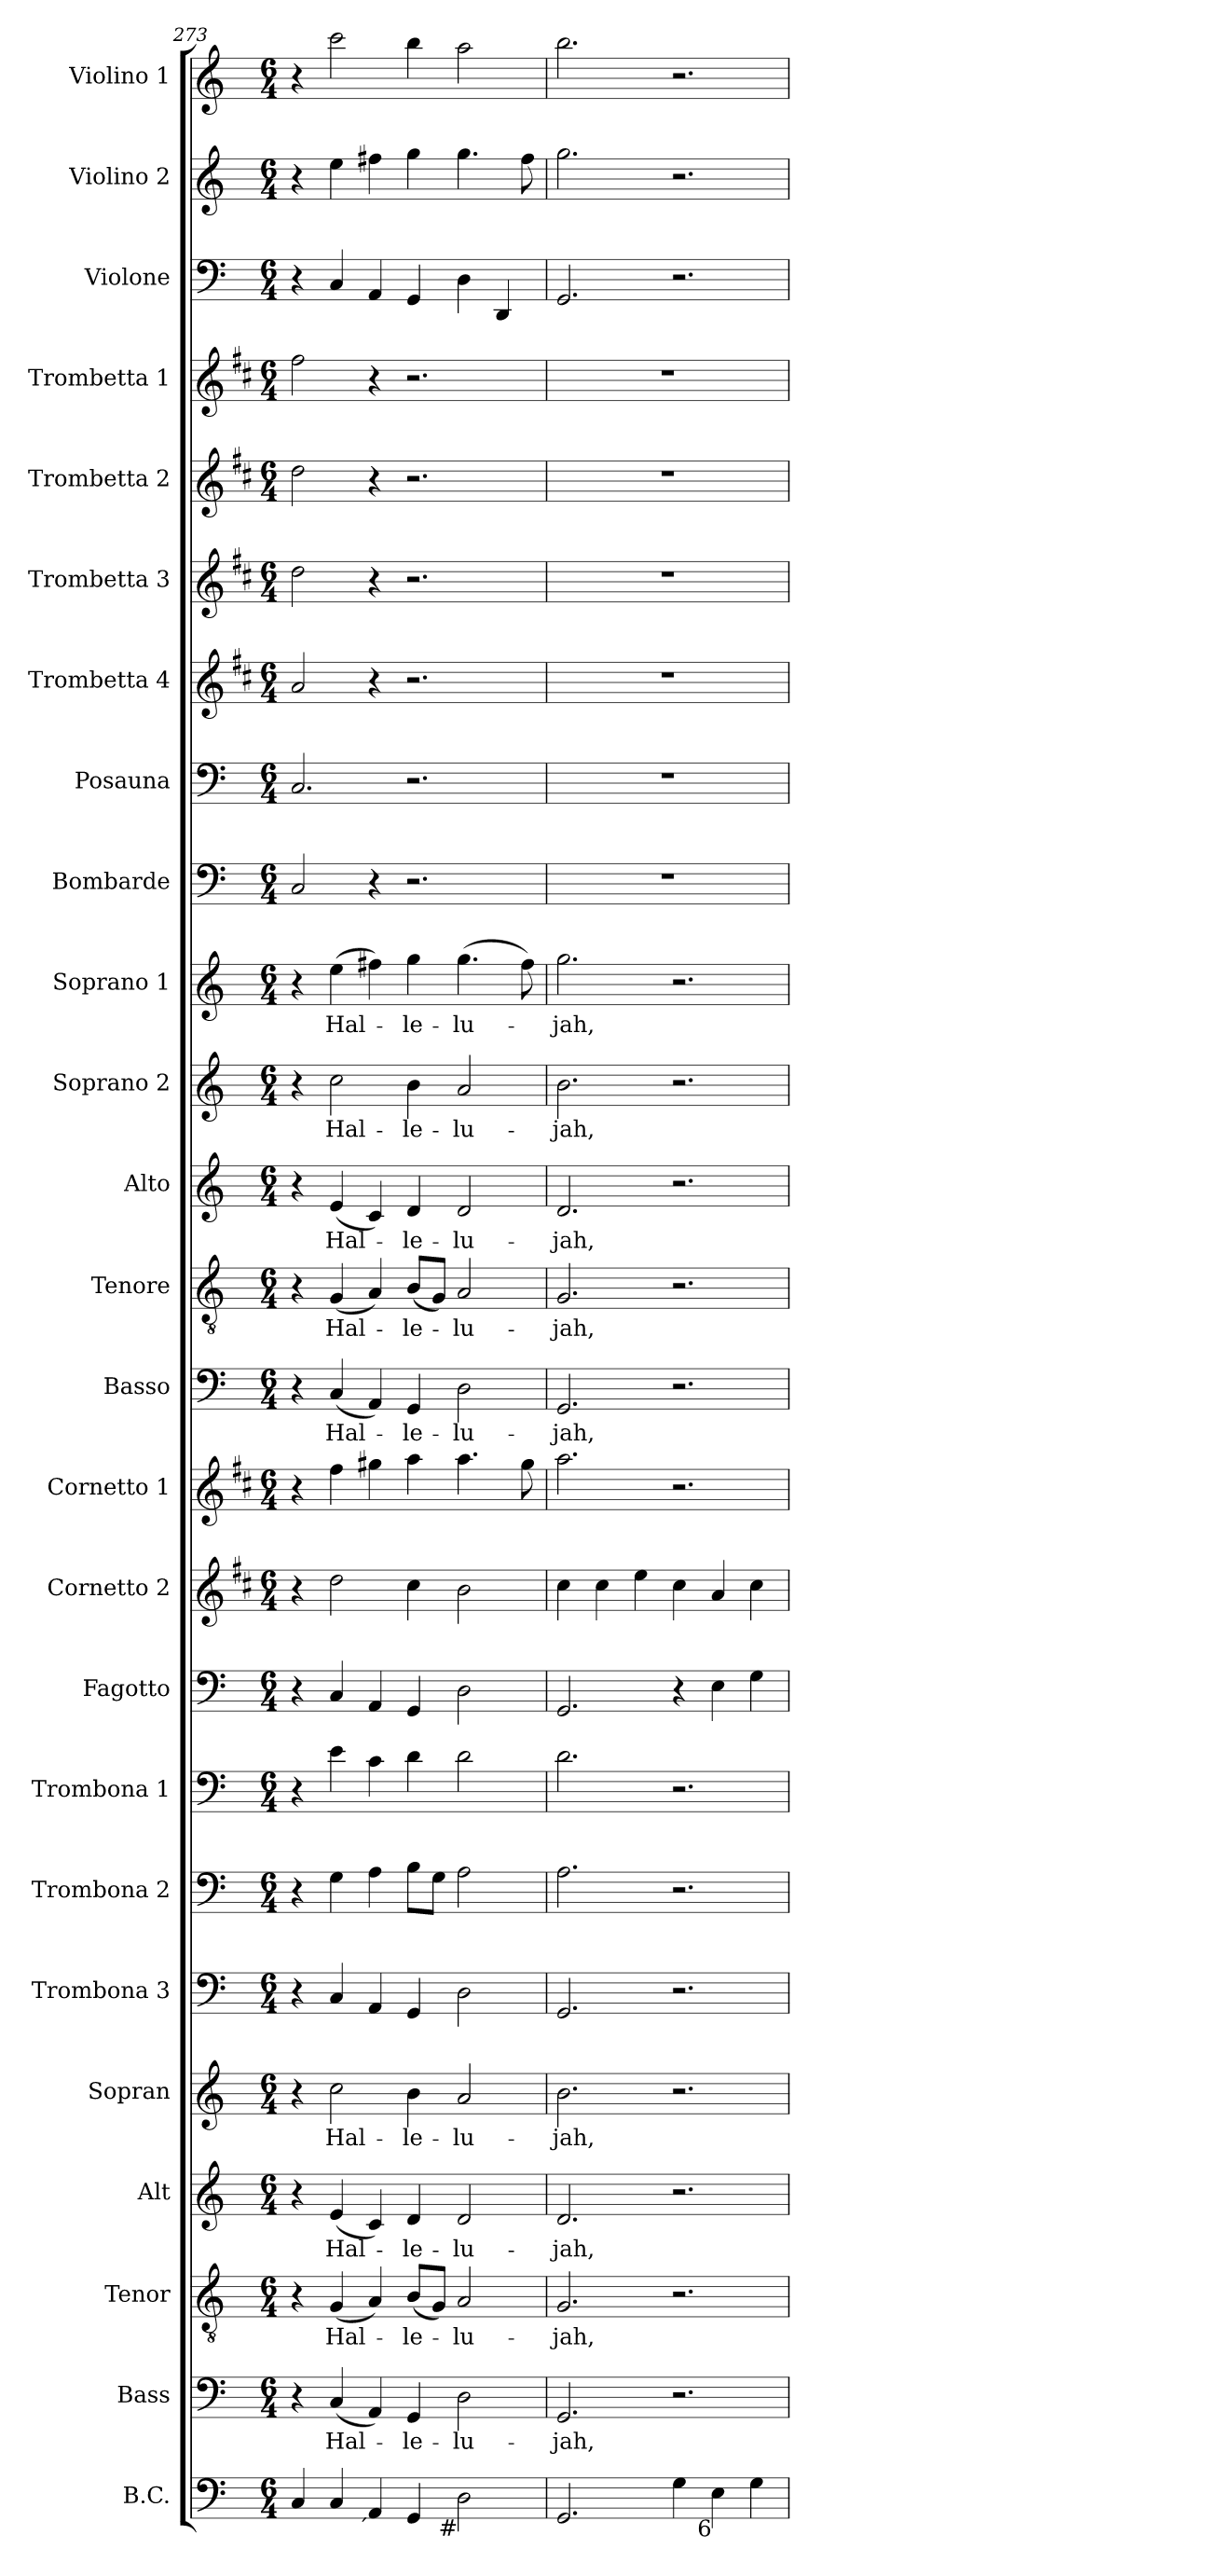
**kern	**kern	**text	**kern	**text	**kern	**text	**kern	**text	**kern	**kern	**kern	**kern	**kern	**kern	**kern	**text	**kern	**text	**kern	**text	**kern	**text	**kern	**text	**kern	**kern	**kern	**kern	**kern	**kern	**kern	**kern	**kern
*part25	*part24	*part24	*part23	*part23	*part22	*part22	*part21	*part21	*part20	*part19	*part18	*part17	*part16	*part15	*part14	*part14	*part13	*part13	*part12	*part12	*part11	*part11	*part10	*part10	*part9	*part8	*part7	*part6	*part5	*part4	*part3	*part2	*part1
*staff25	*staff24	*staff24	*staff23	*staff23	*staff22	*staff22	*staff21	*staff21	*staff20	*staff19	*staff18	*staff17	*staff16	*staff15	*staff14	*staff14	*staff13	*staff13	*staff12	*staff12	*staff11	*staff11	*staff10	*staff10	*staff9	*staff8	*staff7	*staff6	*staff5	*staff4	*staff3	*staff2	*staff1
*I"B.C.	*I"Bass	*	*I"Tenor	*	*I"Alt	*	*I"Sopran	*	*I"Trombona 3	*I"Trombona 2	*I"Trombona 1	*I"Fagotto	*I"Cornetto 2	*I"Cornetto 1	*I"Basso	*	*I"Tenore	*	*I"Alto	*	*I"Soprano 2	*	*I"Soprano 1	*	*I"Bombarde	*I"Posauna	*I"Trombetta 4	*I"Trombetta 3	*I"Trombetta 2	*I"Trombetta 1	*I"Violone	*I"Violino 2	*I"Violino 1
*I'B.C.	*I'B.	*	*I'T.	*	*I'A.	*	*I'S.	*	*I'Tbn. 2	*I'Tbn. 2	*I'Tbn. 1	*I'Fag.	*I'Cor. 2	*I'Cor. 1	*I'B.	*	*I'T.	*	*I'A.	*	*I'S.	*	*I'S.	*	*	*	*	*	*	*	*	*I'Vl. 2	*I'Vl. 1
*clefF4	*clefF4	*	*clefGv2	*	*clefG2	*	*clefG2	*	*clefF4	*clefF4	*clefF4	*clefF4	*clefG2	*clefG2	*clefF4	*	*clefGv2	*	*clefG2	*	*clefG2	*	*clefG2	*	*clefF4	*clefF4	*clefG2	*clefG2	*clefG2	*clefG2	*clefF4	*clefG2	*clefG2
*	*	*	*ITrd7c12	*	*	*	*	*	*	*	*	*	*ITrd1c2	*ITrd1c2	*	*	*ITrd7c12	*	*	*	*	*	*	*	*	*	*ITrd1c2	*ITrd1c2	*ITrd1c2	*ITrd1c2	*	*	*
*k[]	*k[]	*	*k[]	*	*k[]	*	*k[]	*	*k[]	*k[]	*k[]	*k[]	*k[]	*k[]	*k[]	*	*k[]	*	*k[]	*	*k[]	*	*k[]	*	*k[]	*k[]	*k[]	*k[]	*k[]	*k[]	*k[]	*k[]	*k[]
*C:	*C:	*	*C:	*	*C:	*	*C:	*	*C:	*C:	*C:	*C:	*C:	*C:	*C:	*	*C:	*	*C:	*	*C:	*	*C:	*	*C:	*C:	*C:	*C:	*C:	*C:	*C:	*C:	*C:
*M6/4	*M6/4	*	*M6/4	*	*M6/4	*	*M6/4	*	*M6/4	*M6/4	*M6/4	*M6/4	*M6/4	*M6/4	*M6/4	*	*M6/4	*	*M6/4	*	*M6/4	*	*M6/4	*	*M6/4	*M6/4	*M6/4	*M6/4	*M6/4	*M6/4	*M6/4	*M6/4	*M6/4
=273	=273	=273	=273	=273	=273	=273	=273	=273	=273	=273	=273	=273	=273	=273	=273	=273	=273	=273	=273	=273	=273	=273	=273	=273	=273	=273	=273	=273	=273	=273	=273	=273	=273
4Ci/	4r	.	4r	.	4r	.	4r	.	4r	4r	4r	4r	4r	4r	4r	.	4r	.	4r	.	4r	.	4r	.	2Ci/	2.Ci/	2gi/	2cci\	2cci\	2eei\	4r	4r	4r
!	!	!LO:LY:b:color=#000000	!	!	!	!	!	!	!	!	!	!	!	!	!	!	!	!	!	!	!	!	!	!	!	!	!	!	!	!	!	!	!
!	!	!	!	!LO:LY:b:color=#000000	!	!	!	!	!	!	!	!	!	!	!	!	!	!	!	!	!	!	!	!	!	!	!	!	!	!	!	!	!
!	!	!	!	!	!	!LO:LY:b:color=#000000	!	!	!	!	!	!	!	!	!	!	!	!	!	!	!	!	!	!	!	!	!	!	!	!	!	!	!
!	!	!	!	!	!	!	!	!LO:LY:b:color=#000000	!	!	!	!	!	!	!	!	!	!	!	!	!	!	!	!	!	!	!	!	!	!	!	!	!
!	!	!	!	!	!	!	!	!	!	!	!	!	!	!	!	!LO:LY:b:color=#000000	!	!	!	!	!	!	!	!	!	!	!	!	!	!	!	!	!
!	!	!	!	!	!	!	!	!	!	!	!	!	!	!	!	!	!	!LO:LY:b:color=#000000	!	!	!	!	!	!	!	!	!	!	!	!	!	!	!
!	!	!	!	!	!	!	!	!	!	!	!	!	!	!	!	!	!	!	!	!LO:LY:b:color=#000000	!	!	!	!	!	!	!	!	!	!	!	!	!
!	!	!	!	!	!	!	!	!	!	!	!	!	!	!	!	!	!	!	!	!	!	!LO:LY:b:color=#000000	!	!	!	!	!	!	!	!	!	!	!
!	!	!	!	!	!	!	!	!	!	!	!	!	!	!	!	!	!	!	!	!	!	!	!	!LO:LY:b:color=#000000	!	!	!	!	!	!	!	!	!
4Ci/	(4Ci/	Hal-	(4GGi/	Hal-	(4ei/	Hal-	2cci\	Hal-	4Ci/	4Gi\	4ei\	4Ci/	2cci\	4eei\	(4Ci/	Hal-	(4GGi/	Hal-	(4ei/	Hal-	2cci\	Hal-	(4eei\	Hal-	.	.	.	.	.	.	4Ci/	4eei\	2ccci\
!LO:TX:b:rj:t=´	!	!	!	!	!	!	!	!	!	!	!	!	!	!	!	!	!	!	!	!	!	!	!	!	!	!	!	!	!	!	!	!	!
4AAi/	4AAi/)	.	4AAi/)	.	4ci/)	.	.	.	4AAi/	4Ai\	4ci\	4AAi/	.	4ff#Xi\	4AAi/)	.	4AAi/)	.	4ci/)	.	.	.	4ff#Xi\)	.	4r	.	4r	4r	4r	4r	4AAi/	4ff#Xi\	.
!	!	!LO:LY:b:color=#000000	!	!	!	!	!	!	!	!	!	!	!	!	!	!	!	!	!	!	!	!	!	!	!	!	!	!	!	!	!	!	!
!	!	!	!	!LO:LY:b:color=#000000	!	!	!	!	!	!	!	!	!	!	!	!	!	!	!	!	!	!	!	!	!	!	!	!	!	!	!	!	!
!	!	!	!	!	!	!LO:LY:b:color=#000000	!	!	!	!	!	!	!	!	!	!	!	!	!	!	!	!	!	!	!	!	!	!	!	!	!	!	!
!	!	!	!	!	!	!	!	!LO:LY:b:color=#000000	!	!	!	!	!	!	!	!	!	!	!	!	!	!	!	!	!	!	!	!	!	!	!	!	!
!	!	!	!	!	!	!	!	!	!	!	!	!	!	!	!	!LO:LY:b:color=#000000	!	!	!	!	!	!	!	!	!	!	!	!	!	!	!	!	!
!	!	!	!	!	!	!	!	!	!	!	!	!	!	!	!	!	!	!LO:LY:b:color=#000000	!	!	!	!	!	!	!	!	!	!	!	!	!	!	!
!	!	!	!	!	!	!	!	!	!	!	!	!	!	!	!	!	!	!	!	!LO:LY:b:color=#000000	!	!	!	!	!	!	!	!	!	!	!	!	!
!	!	!	!	!	!	!	!	!	!	!	!	!	!	!	!	!	!	!	!	!	!	!LO:LY:b:color=#000000	!	!	!	!	!	!	!	!	!	!	!
!	!	!	!	!	!	!	!	!	!	!	!	!	!	!	!	!	!	!	!	!	!	!	!	!LO:LY:b:color=#000000	!	!	!	!	!	!	!	!	!
4GGi/	4GGi/	-le-	(8BBi/L	-le-	4di/	-le-	4bi\	-le-	4GGi/	8Bi\L	4di\	4GGi/	4bi\	4ggi\	4GGi/	-le-	(8BBi/L	-le-	4di/	-le-	4bi\	-le-	4ggi\	-le-	2.r	2.r	2.r	2.r	2.r	2.r	4GGi/	4ggi\	4bbi\
.	.	.	8GGi/J)	.	.	.	.	.	.	8Gi\J	.	.	.	.	.	.	8GGi/J)	.	.	.	.	.	.	.	.	.	.	.	.	.	.	.	.
!	!	!LO:LY:b:color=#000000	!	!	!	!	!	!	!	!	!	!	!	!	!	!	!	!	!	!	!	!	!	!	!	!	!	!	!	!	!	!	!
!	!	!	!	!LO:LY:b:color=#000000	!	!	!	!	!	!	!	!	!	!	!	!	!	!	!	!	!	!	!	!	!	!	!	!	!	!	!	!	!
!	!	!	!	!	!	!LO:LY:b:color=#000000	!	!	!	!	!	!	!	!	!	!	!	!	!	!	!	!	!	!	!	!	!	!	!	!	!	!	!
!	!	!	!	!	!	!	!	!LO:LY:b:color=#000000	!	!	!	!	!	!	!	!	!	!	!	!	!	!	!	!	!	!	!	!	!	!	!	!	!
!	!	!	!	!	!	!	!	!	!	!	!	!	!	!	!	!LO:LY:b:color=#000000	!	!	!	!	!	!	!	!	!	!	!	!	!	!	!	!	!
!	!	!	!	!	!	!	!	!	!	!	!	!	!	!	!	!	!	!LO:LY:b:color=#000000	!	!	!	!	!	!	!	!	!	!	!	!	!	!	!
!	!	!	!	!	!	!	!	!	!	!	!	!	!	!	!	!	!	!	!	!LO:LY:b:color=#000000	!	!	!	!	!	!	!	!	!	!	!	!	!
!	!	!	!	!	!	!	!	!	!	!	!	!	!	!	!	!	!	!	!	!	!	!LO:LY:b:color=#000000	!	!	!	!	!	!	!	!	!	!	!
!LO:TX:b:rj:t=#	!	!	!	!	!	!	!	!	!	!	!	!	!	!	!	!	!	!	!	!	!	!	!	!	!	!	!	!	!	!	!	!	!
!	!	!	!	!	!	!	!	!	!	!	!	!	!	!	!	!	!	!	!	!	!	!	!	!LO:LY:b:color=#000000	!	!	!	!	!	!	!	!	!
2Di\	2Di\	-lu-	2AAi/	-lu-	2di/	-lu-	2ai/	-lu-	2Di\	2Ai\	2di\	2Di\	2ai\	4.ggi\	2Di\	-lu-	2AAi/	-lu-	2di/	-lu-	2ai/	-lu-	(4.ggi\	-lu-	.	.	.	.	.	.	4Di\	4.ggi\	2aai\
.	.	.	.	.	.	.	.	.	.	.	.	.	.	.	.	.	.	.	.	.	.	.	.	.	.	.	.	.	.	.	4DDi/	.	.
.	.	.	.	.	.	.	.	.	.	.	.	.	.	8ff#i\	.	.	.	.	.	.	.	.	8ff#i\)	.	.	.	.	.	.	.	.	8ff#i\	.
=274	=274	=274	=274	=274	=274	=274	=274	=274	=274	=274	=274	=274	=274	=274	=274	=274	=274	=274	=274	=274	=274	=274	=274	=274	=274	=274	=274	=274	=274	=274	=274	=274	=274
!	!	!LO:LY:b:color=#000000	!	!	!	!	!	!	!	!	!	!	!	!	!	!	!	!	!	!	!	!	!	!	!	!	!	!	!	!	!	!	!
!	!	!	!	!LO:LY:b:color=#000000	!	!	!	!	!	!	!	!	!	!	!	!	!	!	!	!	!	!	!	!	!	!	!	!	!	!	!	!	!
!	!	!	!	!	!	!LO:LY:b:color=#000000	!	!	!	!	!	!	!	!	!	!	!	!	!	!	!	!	!	!	!	!	!	!	!	!	!	!	!
!	!	!	!	!	!	!	!	!LO:LY:b:color=#000000	!	!	!	!	!	!	!	!	!	!	!	!	!	!	!	!	!	!	!	!	!	!	!	!	!
!	!	!	!	!	!	!	!	!	!	!	!	!	!	!	!	!LO:LY:b:color=#000000	!	!	!	!	!	!	!	!	!	!	!	!	!	!	!	!	!
!	!	!	!	!	!	!	!	!	!	!	!	!	!	!	!	!	!	!LO:LY:b:color=#000000	!	!	!	!	!	!	!	!	!	!	!	!	!	!	!
!	!	!	!	!	!	!	!	!	!	!	!	!	!	!	!	!	!	!	!	!LO:LY:b:color=#000000	!	!	!	!	!	!	!	!	!	!	!	!	!
!	!	!	!	!	!	!	!	!	!	!	!	!	!	!	!	!	!	!	!	!	!	!LO:LY:b:color=#000000	!	!	!	!	!	!	!	!	!	!	!
!	!	!	!	!	!	!	!	!	!	!	!	!	!	!	!	!	!	!	!	!	!	!	!	!LO:LY:b:color=#000000	!LO:N:vis=1	!LO:N:vis=1	!LO:N:vis=1	!LO:N:vis=1	!LO:N:vis=1	!LO:N:vis=1	!	!	!
2.GGi/	2.GGi/	-jah,	2.GGi/	-jah,	2.di/	-jah,	2.bi\	-jah,	2.GGi/	2.Ai\	2.di\	2.GGi/	4bi\	2.ggi\	2.GGi/	-jah,	2.GGi/	-jah,	2.di/	-jah,	2.bi\	-jah,	2.ggi\	-jah,	1.r	1.r	1.r	1.r	1.r	1.r	2.GGi/	2.ggi\	2.bbi\
.	.	.	.	.	.	.	.	.	.	.	.	.	4bi\	.	.	.	.	.	.	.	.	.	.	.	.	.	.	.	.	.	.	.	.
.	.	.	.	.	.	.	.	.	.	.	.	.	4ddi\	.	.	.	.	.	.	.	.	.	.	.	.	.	.	.	.	.	.	.	.
4Gi\	2.r	.	2.r	.	2.r	.	2.r	.	2.r	2.r	2.r	4r	4bi\	2.r	2.r	.	2.r	.	2.r	.	2.r	.	2.r	.	.	.	.	.	.	.	2.r	2.r	2.r
!LO:TX:b:rj:t=6	!	!	!	!	!	!	!	!	!	!	!	!	!	!	!	!	!	!	!	!	!	!	!	!	!	!	!	!	!	!	!	!	!
4Ei\	.	.	.	.	.	.	.	.	.	.	.	4Ei\	4gi/	.	.	.	.	.	.	.	.	.	.	.	.	.	.	.	.	.	.	.	.
4Gi\	.	.	.	.	.	.	.	.	.	.	.	4Gi\	4bi\	.	.	.	.	.	.	.	.	.	.	.	.	.	.	.	.	.	.	.	.
=	=	=	=	=	=	=	=	=	=	=	=	=	=	=	=	=	=	=	=	=	=	=	=	=	=	=	=	=	=	=	=	=	=
*-	*-	*-	*-	*-	*-	*-	*-	*-	*-	*-	*-	*-	*-	*-	*-	*-	*-	*-	*-	*-	*-	*-	*-	*-	*-	*-	*-	*-	*-	*-	*-	*-	*-
